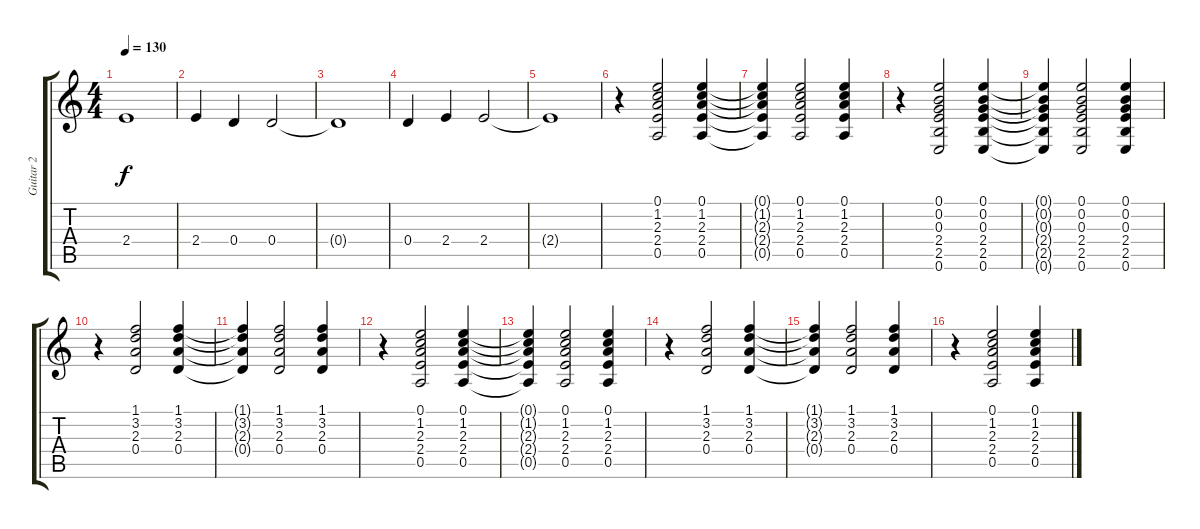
\track ("Guitar 2" "Guitar 2") {instrument acousticguitarsteel}
\staff {score tabs}
\tuning (E4 B3 G3 D3 A2 E2) {hide}
\ts (4 4)
\tempo 130
\clef g2
\ks c
2.4{t}.1{dy f} |
2.4.4 0.4.4 0.4.2 |
0.4{t}.1 |
0.4.4 2.4.4 2.4.2 |
2.4{t}.1 |
r.4 (0.1 1.2 2.3 2.4 0.5).2 (0.1 1.2 2.3 2.4 0.5).4 |
(0.1{t} 1.2{t} 2.3{t} 2.4{t} 0.5{t}).4 (0.1 1.2 2.3 2.4 0.5).2 (0.1 1.2 2.3 2.4 0.5).4 |
r.4 (0.1 0.2 0.3 2.4 2.5 0.6).2 (0.1 0.2 0.3 2.4 2.5 0.6).4 |
(0.1{t} 0.2{t} 0.3{t} 2.4{t} 2.5{t} 0.6{t}).4 (0.1 0.2 0.3 2.4 2.5 0.6).2 (0.1 0.2 0.3 2.4 2.5 0.6).4 |
r.4 (1.1 3.2 2.3 0.4).2 (1.1 3.2 2.3 0.4).4 |
(1.1{t} 3.2{t} 2.3{t} 0.4{t}).4 (1.1 3.2 2.3 0.4).2 (1.1 3.2 2.3 0.4).4 |
r.4 (0.1 1.2 2.3 2.4 0.5).2 (0.1 1.2 2.3 2.4 0.5).4 |
(0.1{t} 1.2{t} 2.3{t} 2.4{t} 0.5{t}).4 (0.1 1.2 2.3 2.4 0.5).2 (0.1 1.2 2.3 2.4 0.5).4 |
r.4 (1.1 3.2 2.3 0.4).2 (1.1 3.2 2.3 0.4).4 |
(1.1{t} 3.2{t} 2.3{t} 0.4{t}).4 (1.1 3.2 2.3 0.4).2 (1.1 3.2 2.3 0.4).4 |
r.4 (0.1 1.2 2.3 2.4 0.5).2 (0.1 1.2 2.3 2.4 0.5).4
